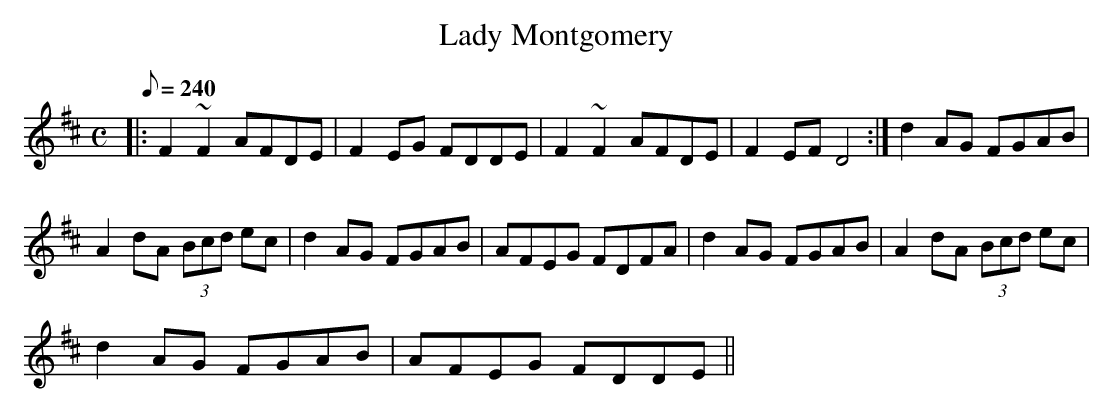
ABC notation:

X:1
T:Lady Montgomery
M:C
L:1/8
Q:240
K:D
|:F2 ~F2 AFDE | F2 EG FDDE | F2 ~F2 AFDE | F2 EF D4 :| d2 AG FGAB |
A2 dA (3Bcd ec | d2 AG FGAB | AFEG FDFA |  d2 AG FGAB | A2 dA (3Bcd ec |
d2 AG FGAB | AFEG FDDE ||
